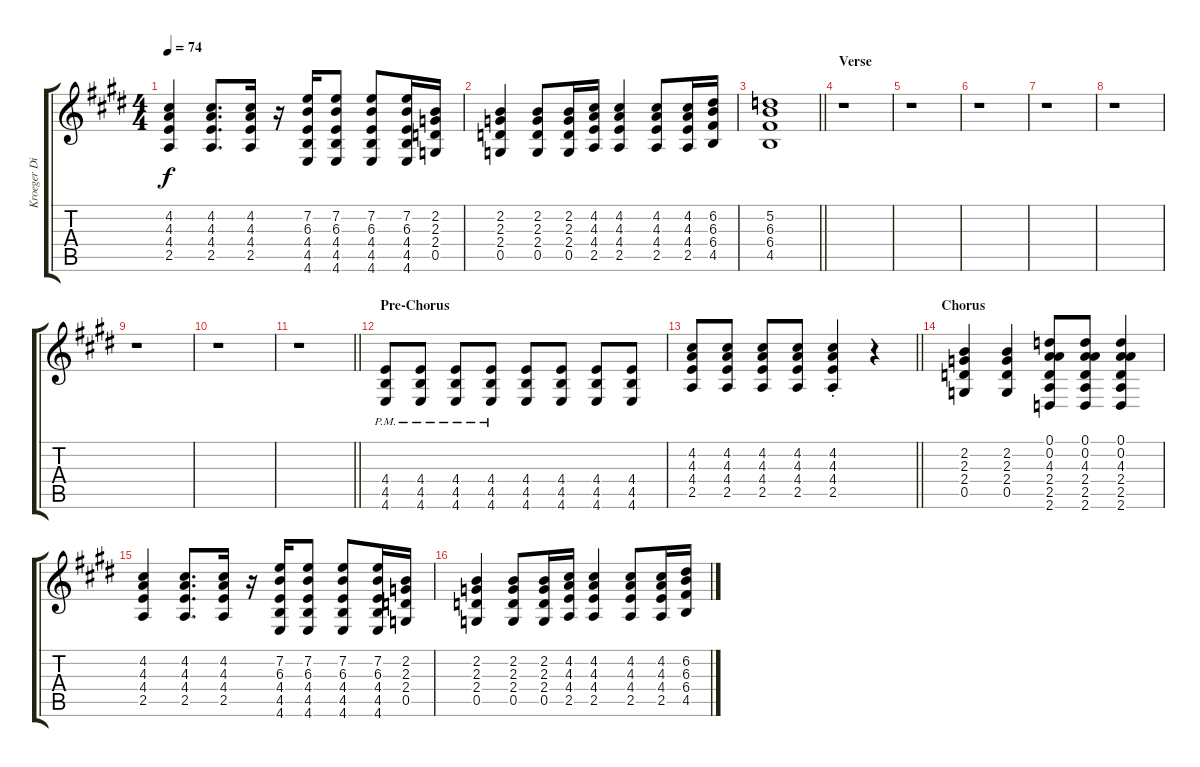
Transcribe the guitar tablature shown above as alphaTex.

\track ("Kroeger Disortion" "Kroeger Di") {instrument distortionguitar}
\staff {score tabs}
\tuning (D4 A3 F3 C3 G2 C2) {hide}
\ts (4 4)
\tempo 74
\clef g2
\ks c#minor
(4.2 4.3 4.4 2.5).4{dy f} (4.2 4.3 4.4 2.5).8{d} (4.2 4.3 4.4 2.5).16 r.16 (7.2 6.3 4.4 4.5 4.6).16 (7.2 6.3 4.4 4.5 4.6).8 (7.2 6.3 4.4 4.5 4.6).8 (7.2 6.3 4.4 4.5 4.6).16 (2.2 2.3 2.4 0.5).16 |
\ks e
(2.2 2.3 2.4 0.5).4 (2.2 2.3 2.4 0.5).8 (2.2 2.3 2.4 0.5).16 (4.2 4.3 4.4 2.5).16 (4.2 4.3 4.4 2.5).4 (4.2 4.3 4.4 2.5).8 (4.2 4.3 4.4 2.5).16 (6.2 6.3 6.4 4.5).16 |
\barLineRight lightlight
\ks c#minor
(5.2 6.3 6.4 4.5).1 |
\section ("" "Verse")
r.1 |
r.1 |
\ks e
r.1 |
\ks c#minor
r.1 |
\ks e
r.1 |
\ks c#minor
r.1 |
\ks e
r.1 |
\barLineRight lightlight
\ks c#minor
r.1 |
\section ("" "Pre-Chorus")
\ks e
(4.4{pm} 4.5{pm} 4.6{pm}).8 (4.4{pm} 4.5{pm} 4.6{pm}).8 (4.4{pm} 4.5{pm} 4.6{pm}).8 (4.4{pm} 4.5{pm} 4.6{pm}).8 (4.4 4.5 4.6).8 (4.4 4.5 4.6).8 (4.4 4.5 4.6).8 (4.4 4.5 4.6).8 |
\barLineRight lightlight
\ks c#minor
(4.2 4.3 4.4 2.5).8 (4.2 4.3 4.4 2.5).8 (4.2 4.3 4.4 2.5).8 (4.2 4.3 4.4 2.5).8 (4.2{st} 4.3{st} 4.4{st} 2.5{st}).4 r.4 |
\section ("" "Chorus")
\ks e
(2.2 2.3 2.4 0.5).4 (2.2 2.3 2.4 0.5).4 (0.1 0.2 4.3 2.4 2.5 2.6).8 (0.1 0.2 4.3 2.4 2.5 2.6).8 (0.1 0.2 4.3 2.4 2.5 2.6).4 |
\ks c#minor
(4.2 4.3 4.4 2.5).4 (4.2 4.3 4.4 2.5).8{d} (4.2 4.3 4.4 2.5).16 r.16 (7.2 6.3 4.4 4.5 4.6).16 (7.2 6.3 4.4 4.5 4.6).8 (7.2 6.3 4.4 4.5 4.6).8 (7.2 6.3 4.4 4.5 4.6).16 (2.2 2.3 2.4 0.5).16 |
\ks e
(2.2 2.3 2.4 0.5).4 (2.2 2.3 2.4 0.5).8 (2.2 2.3 2.4 0.5).16 (4.2 4.3 4.4 2.5).16 (4.2 4.3 4.4 2.5).4 (4.2 4.3 4.4 2.5).8 (4.2 4.3 4.4 2.5).16 (6.2 6.3 6.4 4.5).16
